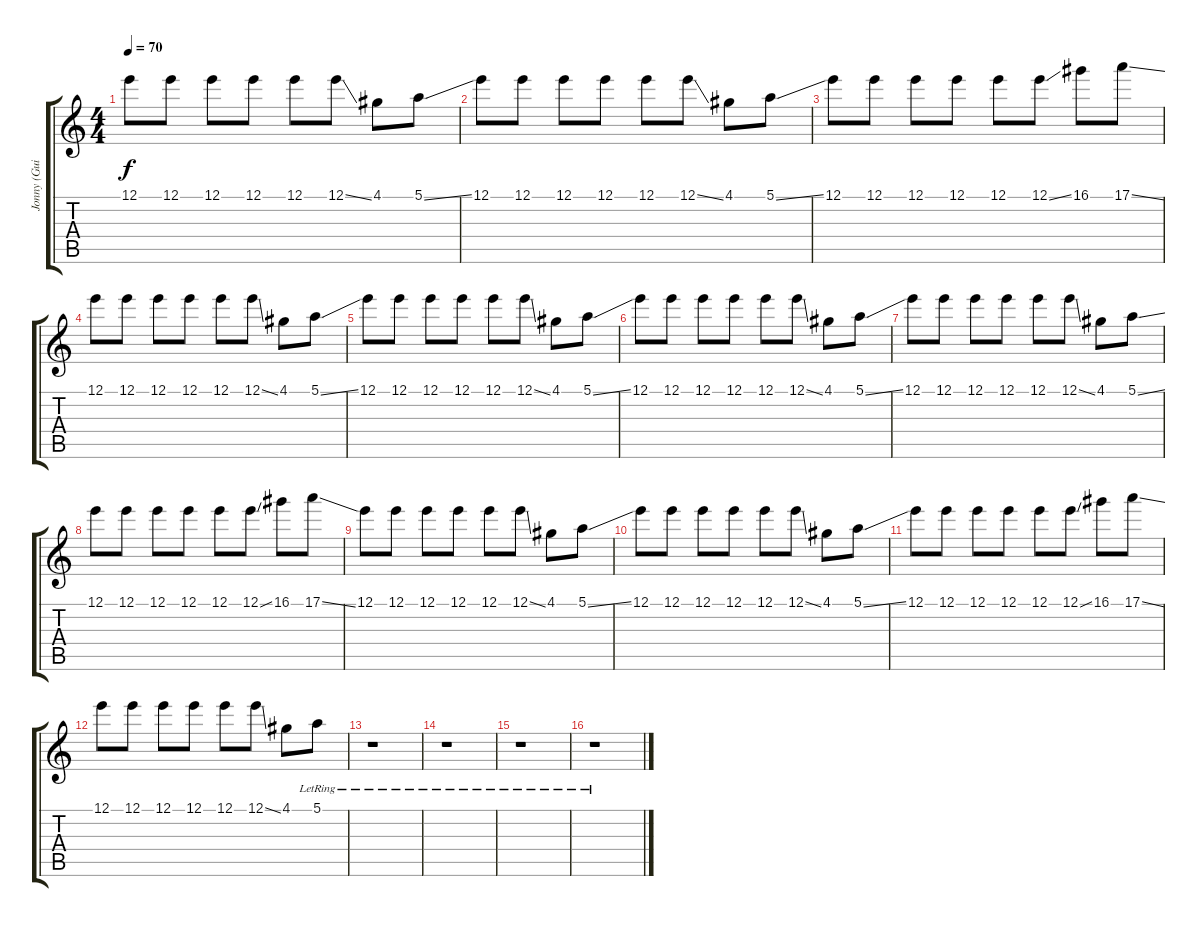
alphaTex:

\track ("Jonny (Guitar 1)" "Jonny (Gui") {instrument electricguitarjazz}
\staff {score tabs}
\tuning (E4 B3 G3 D3 A2 E2) {hide}
\ts (4 4)
\tempo 70
\clef g2
\ks c
12.1.8{dy f} 12.1.8 12.1.8 12.1.8 12.1.8 12.1{ss}.8 4.1.8 5.1{ss}.8 |
12.1.8 12.1.8 12.1.8 12.1.8 12.1.8 12.1{ss}.8 4.1.8 5.1{ss}.8 |
12.1.8 12.1.8 12.1.8 12.1.8 12.1.8 12.1{ss}.8 16.1.8 17.1{ss}.8 |
12.1.8 12.1.8 12.1.8 12.1.8 12.1.8 12.1{ss}.8 4.1.8 5.1{ss}.8 |
12.1.8 12.1.8 12.1.8 12.1.8 12.1.8 12.1{ss}.8 4.1.8 5.1{ss}.8 |
12.1.8 12.1.8 12.1.8 12.1.8 12.1.8 12.1{ss}.8 4.1.8 5.1{ss}.8 |
12.1.8 12.1.8 12.1.8 12.1.8 12.1.8 12.1{ss}.8 4.1.8 5.1{ss}.8 |
12.1.8 12.1.8 12.1.8 12.1.8 12.1.8 12.1{ss}.8 16.1.8 17.1{ss}.8 |
12.1.8 12.1.8 12.1.8 12.1.8 12.1.8 12.1{ss}.8 4.1.8 5.1{ss}.8 |
12.1.8 12.1.8 12.1.8 12.1.8 12.1.8 12.1{ss}.8 4.1.8 5.1{ss}.8 |
12.1.8 12.1.8 12.1.8 12.1.8 12.1.8 12.1{ss}.8 16.1.8 17.1{ss}.8 |
12.1.8 12.1.8 12.1.8 12.1.8 12.1.8 12.1{ss}.8 4.1.8 5.1{lr}.8 |
r.1 |
r.1 |
r.1 |
r.1
